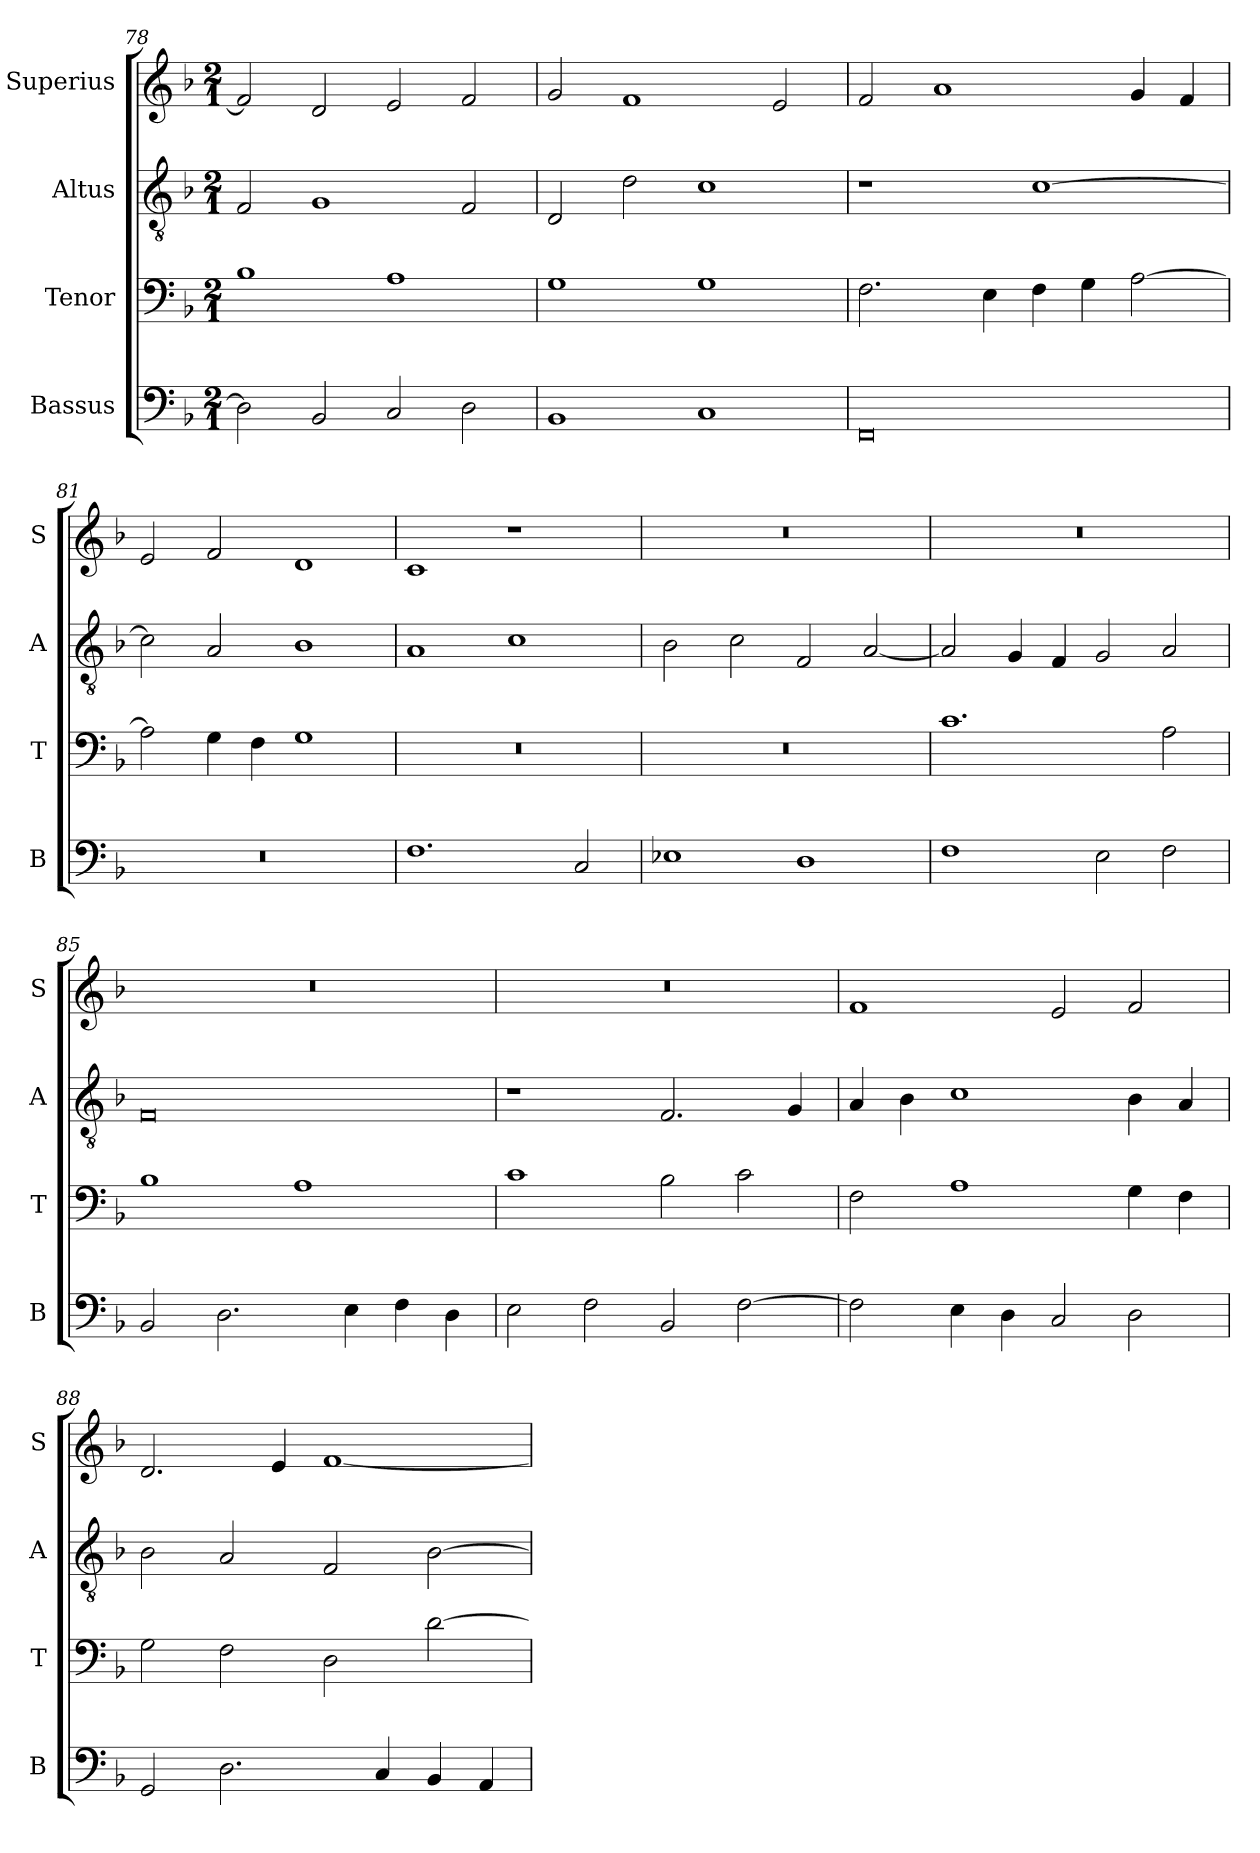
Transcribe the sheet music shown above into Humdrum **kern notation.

**kern	**kern	**kern	**kern
*part4	*part3	*part2	*part1
*staff4	*staff3	*staff2	*staff1
*I"Bassus	*I"Tenor	*I"Altus	*I"Superius
*I'B	*I'T	*I'A	*I'S
*clefF4	*clefF4	*clefGv2	*clefG2
*k[b-]	*k[b-]	*k[b-]	*k[b-]
*F:	*F:	*F:	*F:
*M2/1	*M2/1	*M2/1	*M2/1
=78	=78	=78	=78
2D]	1B-	2F	2f]
2BB-	.	1G	2d
2C	1A	.	2e
2D	.	2F	2f
=79	=79	=79	=79
1BB-	1G	2D	2g
.	.	2d	1f
1C	1G	1c	.
.	.	.	2e
=80	=80	=80	=80
0FF	2.F	1r	2f
.	.	.	1a
.	4E	.	.
.	4F	[1c	.
.	4G	.	.
.	[2A	.	4g
.	.	.	4f
=81	=81	=81	=81
0r	2A]	2c]	2e
.	4G	2A	2f
.	4F	.	.
.	1G	1B-	1d
=82	=82	=82	=82
1.F	0r	1A	1c
.	.	1c	1r
2C	.	.	.
=83	=83	=83	=83
1E-X	0r	2B-	0r
.	.	2c	.
1D	.	2F	.
.	.	[2A	.
=84	=84	=84	=84
1F	1.c	2A]	0r
.	.	4G	.
.	.	4F	.
2E	.	2G	.
2F	2A	2A	.
=85	=85	=85	=85
2BB-	1B-	0F	0r
2.D	.	.	.
.	1A	.	.
4E	.	.	.
4F	.	.	.
4D	.	.	.
=86	=86	=86	=86
2E	1c	1r	0r
2F	.	.	.
2BB-	2B-	2.F	.
[2F	2c	.	.
.	.	4G	.
=87	=87	=87	=87
2F]	2F	4A	1f
.	.	4B-	.
4E	1A	1c	.
4D	.	.	.
2C	.	.	2e
2D	4G	4B-	2f
.	4F	4A	.
=88	=88	=88	=88
2GG	2G	2B-	2.d
2.D	2F	2A	.
.	.	.	4e
.	2D	2F	[1f
4C	.	.	.
4BB-	[2d	[2B-	.
4AA	.	.	.
=	=	=	=
*-	*-	*-	*-
